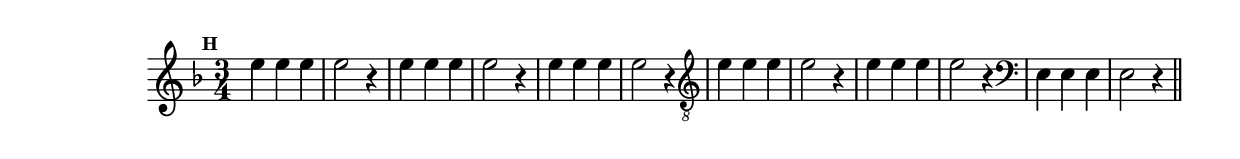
%% -*- coding: utf-8 -*-
\version "2.14.1"

%% \header { texidoc="Perguntas e Respostas"}

\relative c'' {

  \override Staff.TimeSignature #'style = #'()
  \time 3/4 
  \override Score.BarNumber #'transparent = ##t
  \override Score.RehearsalMark #'font-size = #-2
  \override Score.BarNumber #'transparent = ##t
  \set Score.markFormatter = #format-mark-numbers
  \key d \minor

  \mark 8

  %% CAVAQUINHO - BANJO
  \tag #'cv {
    e4 e e | e2 r4 
  }

  %% BANDOLIM
  \tag #'bd {
    e4 e e | e2 r4 
  }

  %% VIOLA
  \tag #'va {
    e4 e e | e2 r4 
  }

  %% VIOLÃO TENOR
  \tag #'vt {
    \clef "G_8"
    e,4 e e | e2 r4 
  }

  %% VIOLÃO
  \tag #'vi {
    \clef "G_8"
    e4 e e | e2 r4 
  }

  %% BAIXO - BAIXOLÃO
  \tag #'bx {
    \clef bass
    e,4 e e | e2 r4  
  }


  %% END DOCUMENT
  \bar "||"
}
